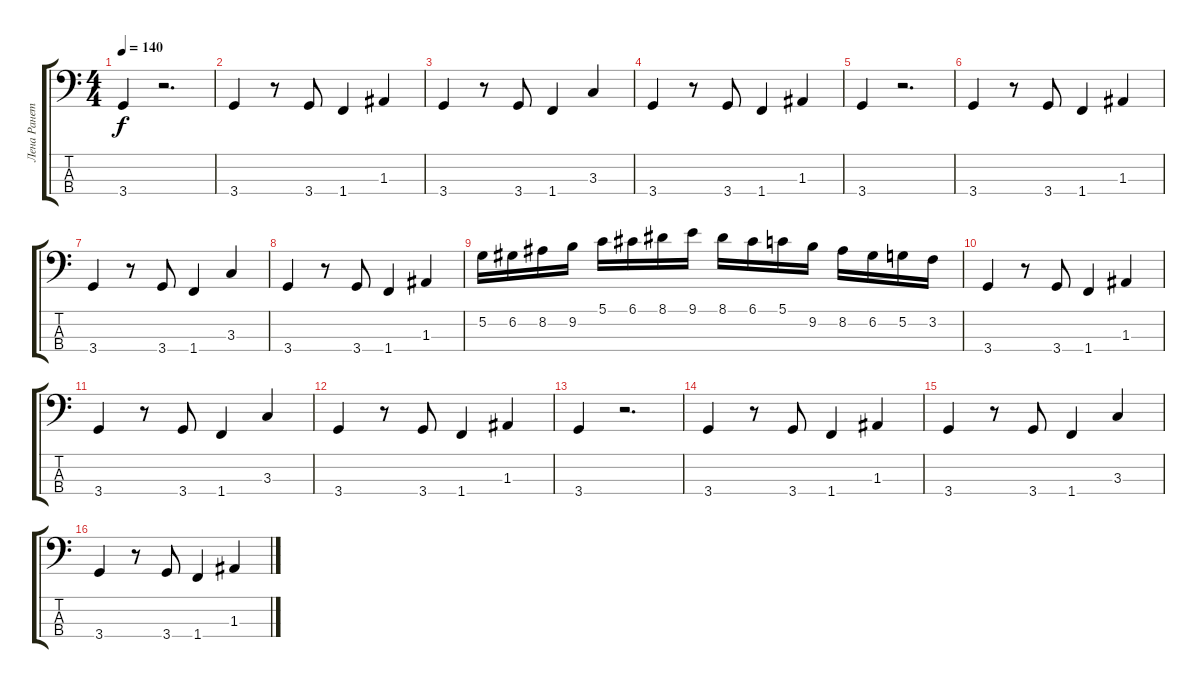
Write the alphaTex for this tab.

\track ("Лена Ранетка" "Лена Ранет") {instrument electricbassfinger}
\staff {score tabs}
\tuning (G2 D2 A1 E1) {hide}
\ts (4 4)
\tempo 140
\clef f4
\ks c
3.4.4{dy f} r.2{d} |
3.4.4 r.8 3.4.8 1.4.4 1.3.4 |
3.4.4 r.8 3.4.8 1.4.4 3.3.4 |
3.4.4 r.8 3.4.8 1.4.4 1.3.4 |
3.4.4 r.2{d} |
3.4.4 r.8 3.4.8 1.4.4 1.3.4 |
3.4.4 r.8 3.4.8 1.4.4 3.3.4 |
3.4.4 r.8 3.4.8 1.4.4 1.3.4 |
5.2.16 6.2.16 8.2.16 9.2.16 5.1.16 6.1.16 8.1.16 9.1.16 8.1.16 6.1.16 5.1.16 9.2.16 8.2.16 6.2.16 5.2.16 3.2.16 |
3.4.4 r.8 3.4.8 1.4.4 1.3.4 |
3.4.4 r.8 3.4.8 1.4.4 3.3.4 |
3.4.4 r.8 3.4.8 1.4.4 1.3.4 |
3.4.4 r.2{d} |
3.4.4 r.8 3.4.8 1.4.4 1.3.4 |
3.4.4 r.8 3.4.8 1.4.4 3.3.4 |
3.4.4 r.8 3.4.8 1.4.4 1.3.4
